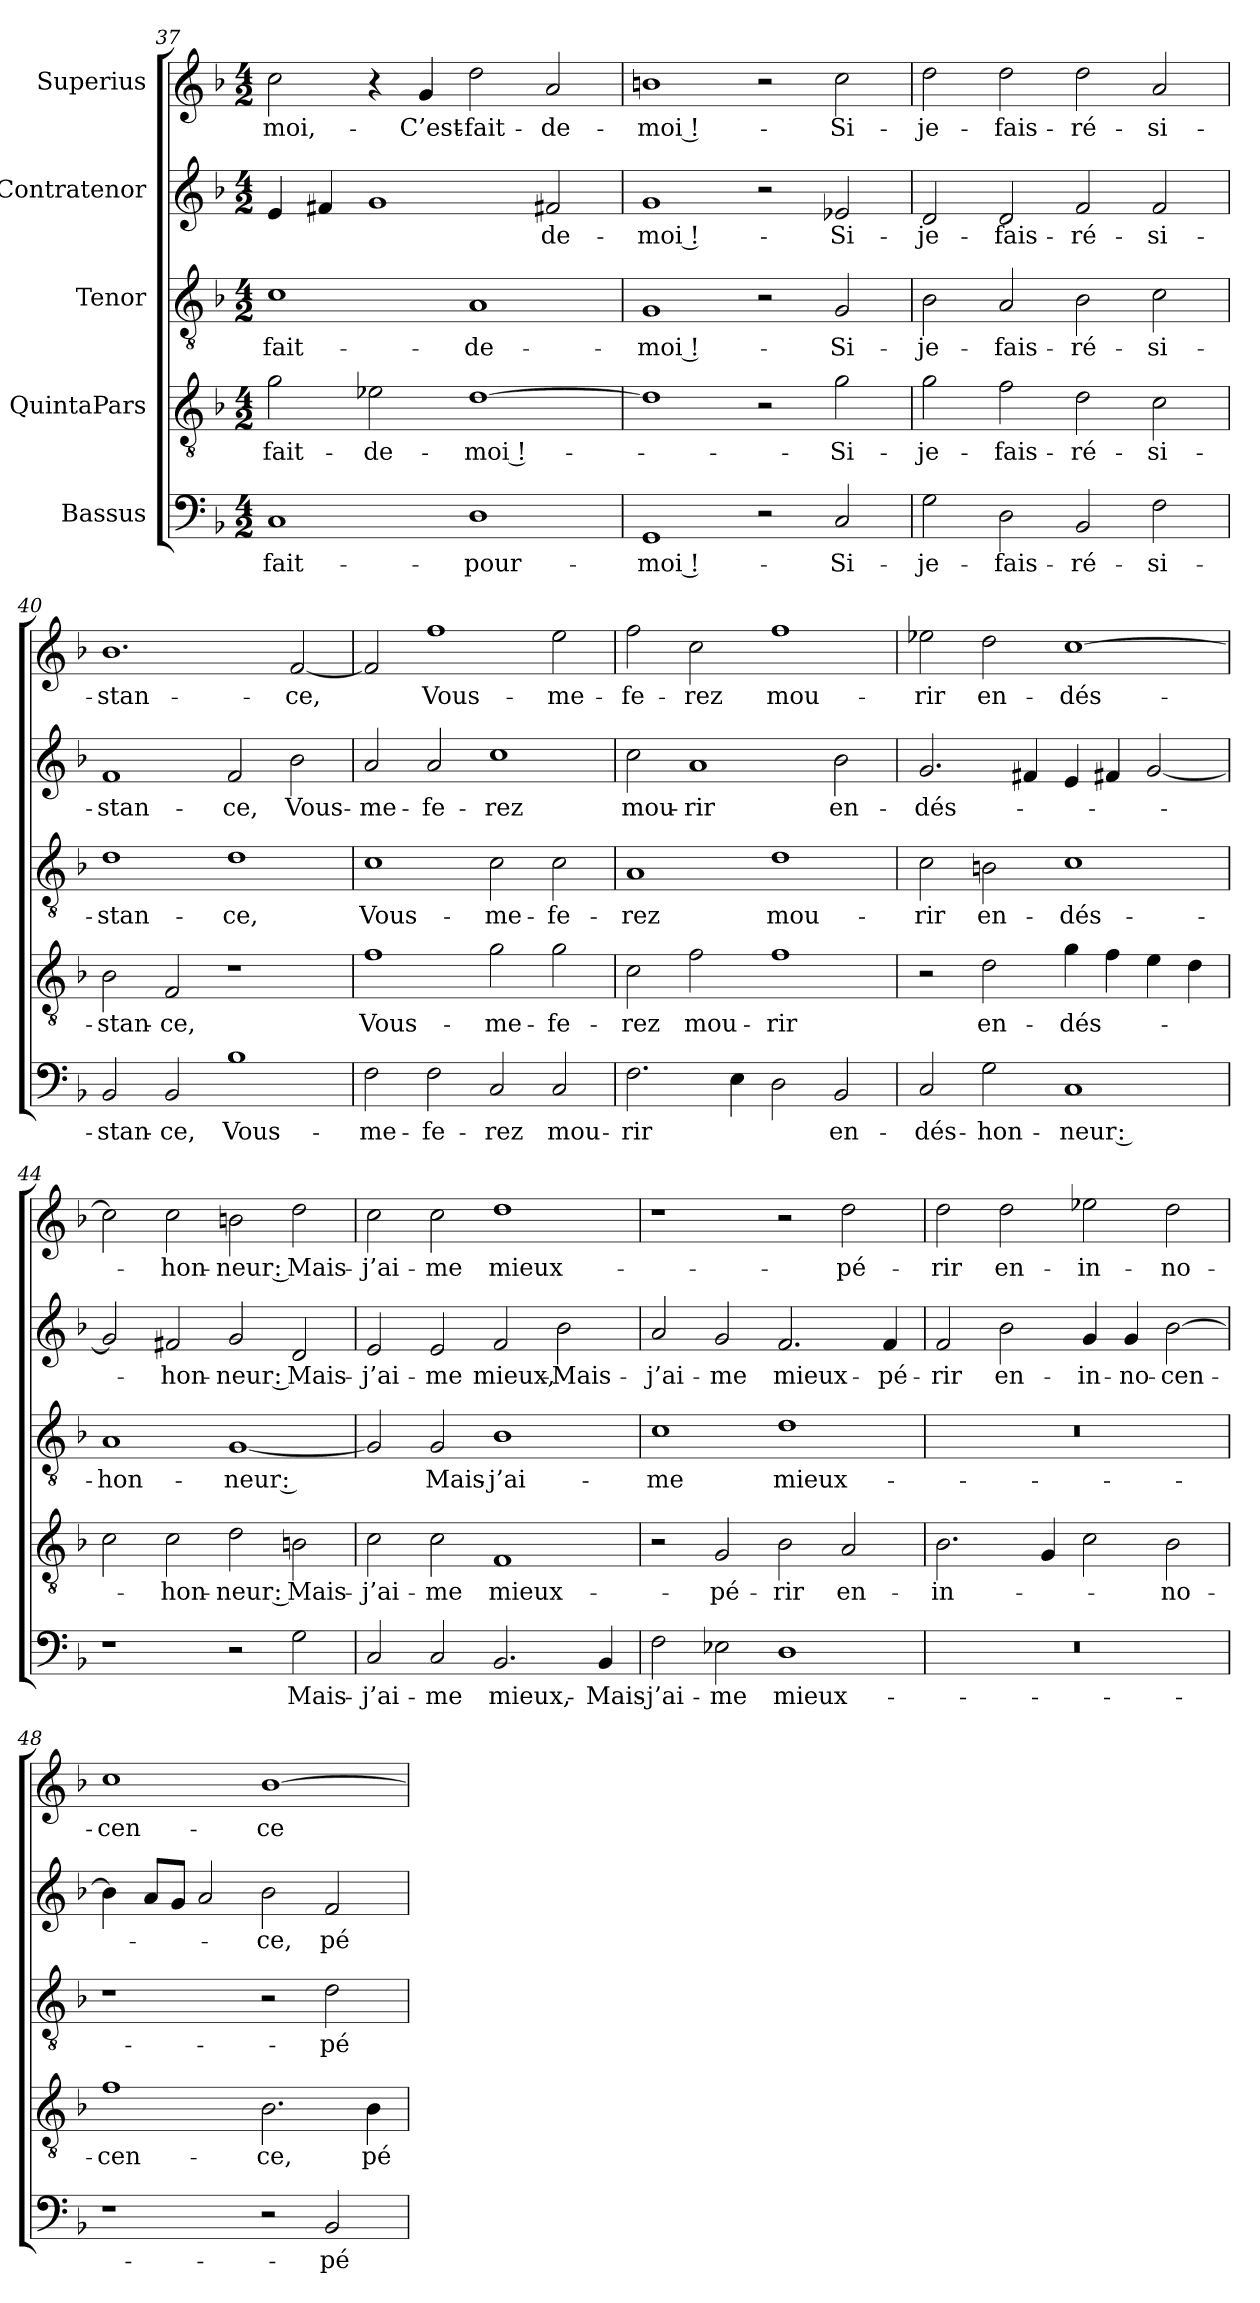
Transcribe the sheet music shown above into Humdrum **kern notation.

**kern	**text	**kern	**text	**kern	**text	**kern	**text	**kern	**text
*part5	*part5	*part4	*part4	*part3	*part3	*part2	*part2	*part1	*part1
*staff5	*staff5	*staff4	*staff4	*staff3	*staff3	*staff2	*staff2	*staff1	*staff1
*I"Bassus	*	*I"QuintaPars	*	*I"Tenor	*	*I"Contratenor	*	*I"Superius	*
*clefF4	*	*clefGv2	*	*clefGv2	*	*clefG2	*	*clefG2	*
*k[b-]	*	*k[b-]	*	*k[b-]	*	*k[b-]	*	*k[b-]	*
*M4/2	*	*M4/2	*	*M4/2	*	*M4/2	*	*M4/2	*
=37	=37	=37	=37	=37	=37	=37	=37	=37	=37
1C/	fait-	2g\	fait-	1c\	fait-	4e/	.	2cc\	moi,-
.	.	.	.	.	.	4f#X/	.	.	.
.	.	2e-X\	de-	.	.	1g/	.	4r	.
.	.	.	.	.	.	.	.	4g/	C’est-
1D\	pour-	[1d\	moi !-	1A/	de-	.	.	2dd\	fait-
.	.	.	.	.	.	2f#X/	de-	2a/	de-
=38	=38	=38	=38	=38	=38	=38	=38	=38	=38
1GG/	moi !-	1d\]	.	1G/	moi !-	1g/	moi !-	1bn\	moi !-
2r	.	2r	.	2r	.	2r	.	2r	.
2C/	Si-	2g\	Si-	2G/	Si-	2e-X/	Si-	2cc\	Si-
=39	=39	=39	=39	=39	=39	=39	=39	=39	=39
2G\	je-	2g\	je-	2B-\	je-	2d/	je-	2dd\	je-
2D\	fais-	2f\	fais-	2A/	fais-	2d/	fais-	2dd\	fais-
2BB-/	ré-	2d\	ré-	2B-\	ré-	2f/	ré-	2dd\	ré-
2F\	-si-	2c\	-si-	2c\	-si-	2f/	-si-	2a/	-si-
=40	=40	=40	=40	=40	=40	=40	=40	=40	=40
2BB-/	-stan-	2B-\	-stan-	1d\	-stan-	1f/	-stan-	1.b-\	-stan-
2BB-/	-ce,	2F/	-ce,	.	.	.	.	.	.
1B-\	Vous-	1r	.	1d\	-ce,	2f/	-ce,	.	.
.	.	.	.	.	.	2b-\	Vous-	[2f/	-ce,
=41	=41	=41	=41	=41	=41	=41	=41	=41	=41
2F\	me-	1f\	Vous-	1c\	Vous-	2a/	me-	2f/]	.
2F\	fe-	.	.	.	.	2a/	fe-	1ff\	Vous-
2C/	-rez	2g\	me-	2c\	me-	1cc\	-rez	.	.
2C/	mou-	2g\	fe-	2c\	fe-	.	.	2ee\	me-
=42	=42	=42	=42	=42	=42	=42	=42	=42	=42
2.F\	-rir	2c\	-rez	1A/	-rez	2cc\	mou-	2ff\	fe-
.	.	2f\	mou-	.	.	1a/	-rir	2cc\	-rez
4E\	.	.	.	.	.	.	.	.	.
2D\	.	1f\	-rir	1d\	mou-	.	.	1ff\	mou-
2BB-/	en-	.	.	.	.	2b-\	en-	.	.
=43	=43	=43	=43	=43	=43	=43	=43	=43	=43
2C/	dés-	2r	.	2c\	-rir	2.g/	dés-	2ee-X\	-rir
2G\	-hon-	2d\	en-	2Bn\	en-	.	.	2dd\	en-
.	.	.	.	.	.	4f#X/	.	.	.
1C/	-neur :	4g\	dés-	1c\	dés-	4e/	.	[1cc\	dés-
.	.	4f\	.	.	.	4f#X/	.	.	.
.	.	4e\	.	.	.	[2g/	.	.	.
.	.	4d\	.	.	.	.	.	.	.
=44	=44	=44	=44	=44	=44	=44	=44	=44	=44
1r	.	2c\	.	1A/	-hon-	2g/]	.	2cc\]	.
.	.	2c\	-hon-	.	.	2f#X/	-hon-	2cc\	-hon-
2r	.	2d\	-neur :	[1G/	-neur :	2g/	-neur :	2bn\	-neur :
2G\	Mais-	2Bn\	Mais-	.	.	2d/	Mais-	2dd\	Mais-
=45	=45	=45	=45	=45	=45	=45	=45	=45	=45
2C/	j’ai-	2c\	j’ai-	2G/]	.	2e/	j’ai-	2cc\	j’ai-
2C/	-me	2c\	-me	2G/	Mais-	2e/	-me	2cc\	-me
2.BB-/	mieux,-	1F/	mieux-	1B-\	j’ai-	2f/	mieux,-	1dd\	mieux-
.	.	.	.	.	.	2b-\	Mais-	.	.
4BB-/	Mais-	.	.	.	.	.	.	.	.
=46	=46	=46	=46	=46	=46	=46	=46	=46	=46
2F\	j’ai-	2r	.	1c\	-me	2a/	j’ai-	1r	.
2E-X\	-me	2G/	pé-	.	.	2g/	-me	.	.
1D\	mieux-	2B-\	-rir	1d\	mieux-	2.f/	mieux-	2r	.
.	.	2A/	en-	.	.	.	.	2dd\	pé-
.	.	.	.	.	.	4f/	pé-	.	.
=47	=47	=47	=47	=47	=47	=47	=47	=47	=47
0r	.	2.B-\	in-	0r	.	2f/	-rir	2dd\	-rir
.	.	.	.	.	.	2b-\	en-	2dd\	en-
.	.	4G/	.	.	.	.	.	.	.
.	.	2c\	.	.	.	4g/	in-	2ee-X\	in-
.	.	.	.	.	.	4g/	-no-	.	.
.	.	2B-\	-no-	.	.	[2b-\	-cen-	2dd\	-no-
=48	=48	=48	=48	=48	=48	=48	=48	=48	=48
1r	.	1f\	-cen-	1r	.	4b-\]	.	1cc\	-cen-
.	.	.	.	.	.	8a/L	.	.	.
.	.	.	.	.	.	8g/J	.	.	.
.	.	.	.	.	.	2a/	.	.	.
2r	.	2.B-\	-ce,	2r	.	2b-\	-ce,	[1b-\	-ce
2BB-/	pé-	.	.	2d\	pé-	2f/	pé-	.	.
.	.	4B-\	pé-	.	.	.	.	.	.
=	=	=	=	=	=	=	=	=	=
*-	*-	*-	*-	*-	*-	*-	*-	*-	*-
